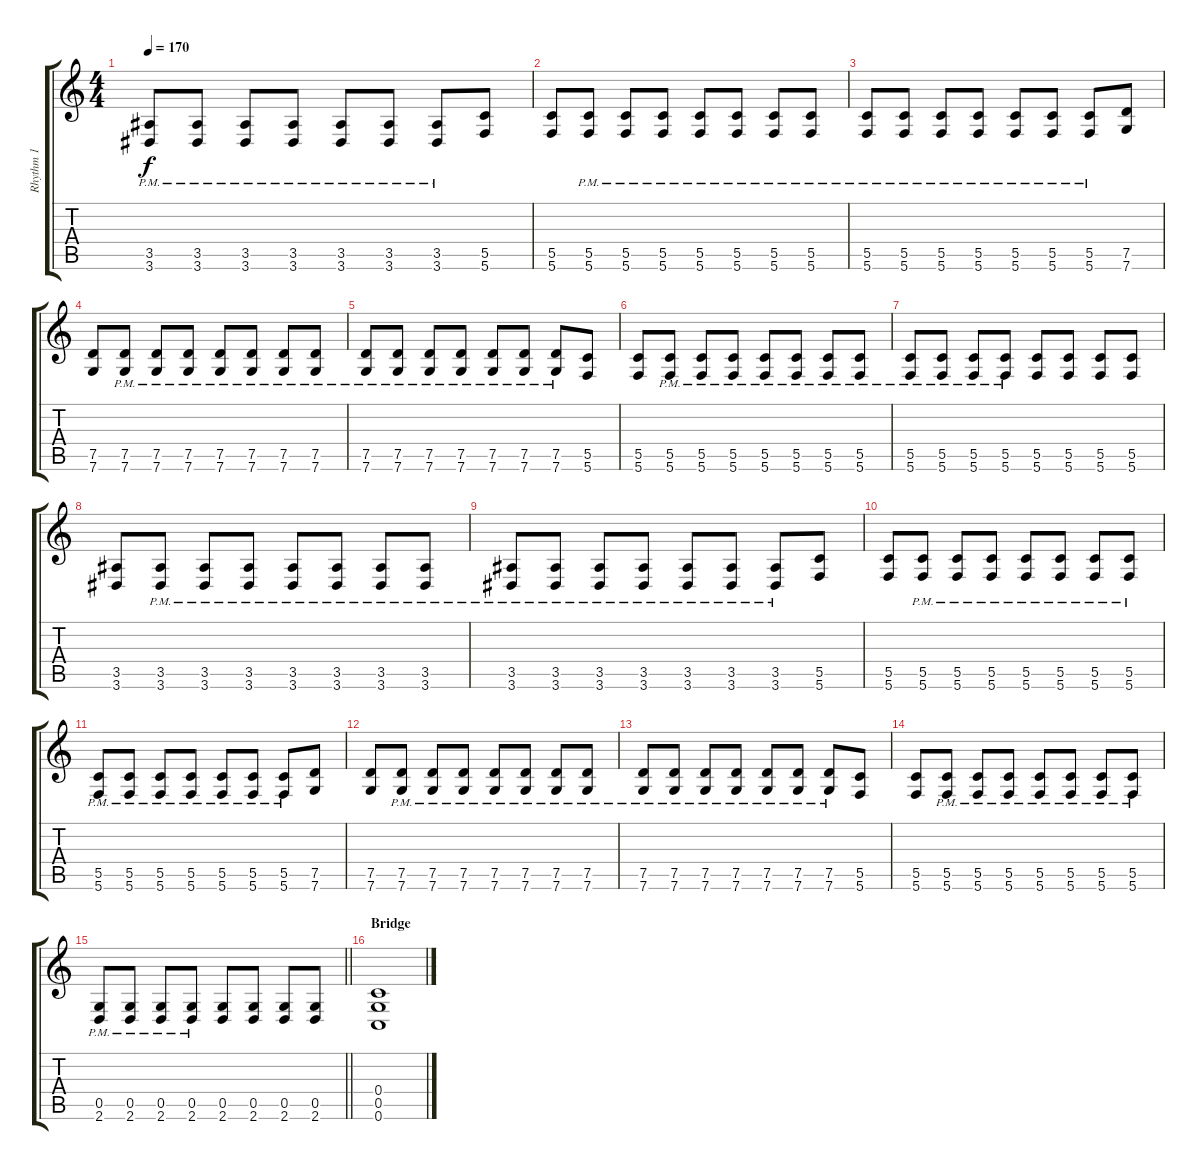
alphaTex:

\track ("Rhythm 1" "Rhythm 1") {instrument distortionguitar}
\staff {score tabs}
\tuning (D4 A3 F3 C3 G2 C2) {hide}
\ts (4 4)
\tempo 170
\clef g2
\ks c
(3.5{pm} 3.6{pm}).8{dy f} (3.5{pm} 3.6{pm}).8 (3.5{pm} 3.6{pm}).8 (3.5{pm} 3.6{pm}).8 (3.5{pm} 3.6{pm}).8 (3.5{pm} 3.6{pm}).8 (3.5{pm} 3.6{pm}).8 (5.5 5.6).8 |
(5.5 5.6).8 (5.5{pm} 5.6{pm}).8 (5.5{pm} 5.6{pm}).8 (5.5{pm} 5.6{pm}).8 (5.5{pm} 5.6{pm}).8 (5.5{pm} 5.6{pm}).8 (5.5{pm} 5.6{pm}).8 (5.5{pm} 5.6{pm}).8 |
(5.5{pm} 5.6{pm}).8 (5.5{pm} 5.6{pm}).8 (5.5{pm} 5.6{pm}).8 (5.5{pm} 5.6{pm}).8 (5.5{pm} 5.6{pm}).8 (5.5{pm} 5.6{pm}).8 (5.5{pm} 5.6{pm}).8 (7.5 7.6).8 |
(7.5 7.6).8 (7.5{pm} 7.6{pm}).8 (7.5{pm} 7.6{pm}).8 (7.5{pm} 7.6{pm}).8 (7.5{pm} 7.6{pm}).8 (7.5{pm} 7.6{pm}).8 (7.5{pm} 7.6{pm}).8 (7.5{pm} 7.6{pm}).8 |
(7.5{pm} 7.6{pm}).8 (7.5{pm} 7.6{pm}).8 (7.5{pm} 7.6{pm}).8 (7.5{pm} 7.6{pm}).8 (7.5{pm} 7.6{pm}).8 (7.5{pm} 7.6{pm}).8 (7.5{pm} 7.6{pm}).8 (5.5 5.6).8 |
(5.5 5.6).8 (5.5{pm} 5.6{pm}).8 (5.5{pm} 5.6{pm}).8 (5.5{pm} 5.6{pm}).8 (5.5{pm} 5.6{pm}).8 (5.5{pm} 5.6{pm}).8 (5.5{pm} 5.6{pm}).8 (5.5{pm} 5.6{pm}).8 |
(5.5{pm} 5.6{pm}).8 (5.5{pm} 5.6{pm}).8 (5.5{pm} 5.6{pm}).8 (5.5{pm} 5.6{pm}).8 (5.5 5.6).8 (5.5 5.6).8 (5.5 5.6).8 (5.5 5.6).8 |
(3.5 3.6).8 (3.5{pm} 3.6{pm}).8 (3.5{pm} 3.6{pm}).8 (3.5{pm} 3.6{pm}).8 (3.5{pm} 3.6{pm}).8 (3.5{pm} 3.6{pm}).8 (3.5{pm} 3.6{pm}).8 (3.5{pm} 3.6{pm}).8 |
(3.5{pm} 3.6{pm}).8 (3.5{pm} 3.6{pm}).8 (3.5{pm} 3.6{pm}).8 (3.5{pm} 3.6{pm}).8 (3.5{pm} 3.6{pm}).8 (3.5{pm} 3.6{pm}).8 (3.5{pm} 3.6{pm}).8 (5.5 5.6).8 |
(5.5 5.6).8 (5.5{pm} 5.6{pm}).8 (5.5{pm} 5.6{pm}).8 (5.5{pm} 5.6{pm}).8 (5.5{pm} 5.6{pm}).8 (5.5{pm} 5.6{pm}).8 (5.5{pm} 5.6{pm}).8 (5.5{pm} 5.6{pm}).8 |
(5.5{pm} 5.6{pm}).8 (5.5{pm} 5.6{pm}).8 (5.5{pm} 5.6{pm}).8 (5.5{pm} 5.6{pm}).8 (5.5{pm} 5.6{pm}).8 (5.5{pm} 5.6{pm}).8 (5.5{pm} 5.6{pm}).8 (7.5 7.6).8 |
(7.5 7.6).8 (7.5{pm} 7.6{pm}).8 (7.5{pm} 7.6{pm}).8 (7.5{pm} 7.6{pm}).8 (7.5{pm} 7.6{pm}).8 (7.5{pm} 7.6{pm}).8 (7.5{pm} 7.6{pm}).8 (7.5{pm} 7.6{pm}).8 |
(7.5{pm} 7.6{pm}).8 (7.5{pm} 7.6{pm}).8 (7.5{pm} 7.6{pm}).8 (7.5{pm} 7.6{pm}).8 (7.5{pm} 7.6{pm}).8 (7.5{pm} 7.6{pm}).8 (7.5{pm} 7.6{pm}).8 (5.5 5.6).8 |
(5.5 5.6).8 (5.5{pm} 5.6{pm}).8 (5.5{pm} 5.6{pm}).8 (5.5{pm} 5.6{pm}).8 (5.5{pm} 5.6{pm}).8 (5.5{pm} 5.6{pm}).8 (5.5{pm} 5.6{pm}).8 (5.5{pm} 5.6{pm}).8 |
\barLineRight lightlight
(0.5{pm} 2.6{pm}).8 (0.5{pm} 2.6{pm}).8 (0.5{pm} 2.6{pm}).8 (0.5{pm} 2.6{pm}).8 (0.5 2.6).8 (0.5 2.6).8 (0.5 2.6).8 (0.5 2.6).8 |
\section ("" "Bridge")
(0.4 0.5 0.6).1
